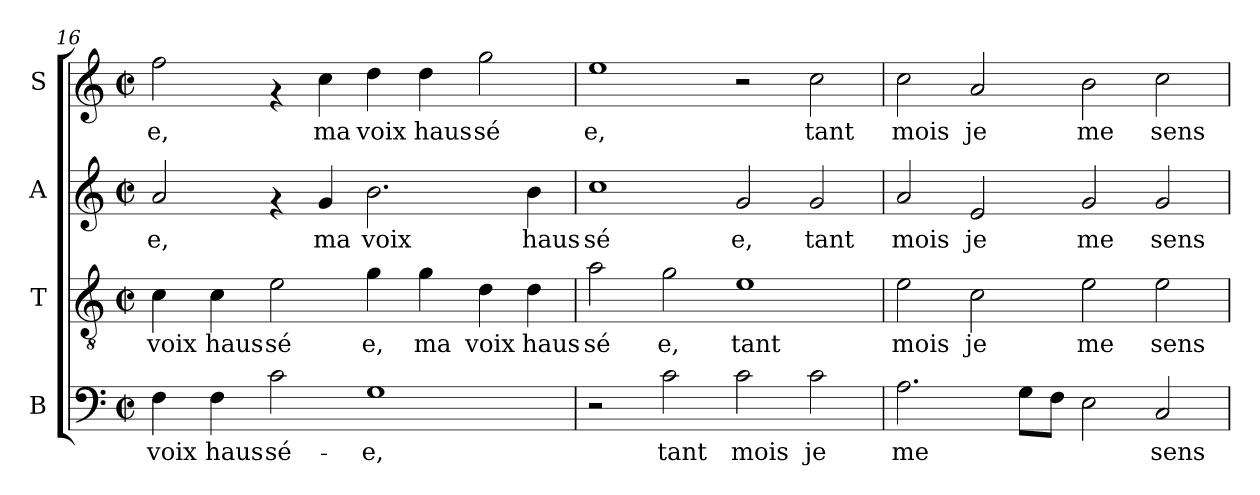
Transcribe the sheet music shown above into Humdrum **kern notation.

**kern	**text	**kern	**text	**kern	**text	**kern	**text
*part4	*part4	*part3	*part3	*part2	*part2	*part1	*part1
*staff4	*staff4	*staff3	*staff3	*staff2	*staff2	*staff1	*staff1
*I"B	*	*I"T	*	*I"A	*	*I"S	*
*clefF4	*	*clefGv2	*	*clefG2	*	*clefG2	*
*k[]	*	*k[]	*	*k[]	*	*k[]	*
*C:	*	*C:	*	*C:	*	*C:	*
*M2/2	*	*M2/2	*	*M2/2	*	*M2/2	*
*met(c|)	*	*met(c|)	*	*met(c|)	*	*met(c|)	*
=16	=16	=16	=16	=16	=16	=16	=16
!	!LO:LY:b:cj	!	!LO:LY:b:cj	!	!LO:LY:b:cj	!	!LO:LY:b:cj
4F\	voix	4c\	voix	2a/	e,	2ff\	e,
!	!LO:LY:b:cj	!	!LO:LY:b:cj	!	!	!	!
4F\	haus	4c\	haus	.	.	.	.
!	!LO:LY:b:cj	!	!LO:LY:b:cj	!	!	!	!
2c\	sé-	2e\	sé	4rf	.	4rf	.
!	!	!	!	!	!LO:LY:b:cj	!	!LO:LY:b:cj
.	.	.	.	4g/	ma	4cc\	ma
!	!LO:LY:b:cj	!	!LO:LY:b:cj	!	!LO:LY:b:cj	!	!LO:LY:b:cj
1G	-e,	4g\	e,	2.b\	voix	4dd\	voix
!	!	!	!LO:LY:b:cj	!	!	!	!LO:LY:b:cj
.	.	4g\	ma	.	.	4dd\	haus
!	!	!	!LO:LY:b:cj	!	!	!	!LO:LY:b:cj
.	.	4d\	voix	.	.	2gg\	sé
!	!	!	!LO:LY:b:cj	!	!LO:LY:b:cj	!	!
.	.	4d\	haus	4b\	haus	.	.
=17	=17	=17	=17	=17	=17	=17	=17
!	!	!	!LO:LY:b:cj	!	!LO:LY:b:cj	!	!LO:LY:b:cj
2r	.	2a\	sé	1cc	sé	1ee	e,
!	!LO:LY:b:cj	!	!LO:LY:b:cj	!	!	!	!
2c\	tant	2g\	e,	.	.	.	.
!	!LO:LY:b:cj	!	!LO:LY:b:cj	!	!LO:LY:b:cj	!	!
2c\	mois	1e	tant	2g/	e,	2r	.
!	!LO:LY:b:cj	!	!	!	!LO:LY:b:cj	!	!LO:LY:b:cj
2c\	je	.	.	2g/	tant	2cc\	tant
=18	=18	=18	=18	=18	=18	=18	=18
!	!LO:LY:b:cj	!	!LO:LY:b:cj	!	!LO:LY:b:cj	!	!LO:LY:b:cj
2.A\	me	2e\	mois	2a/	mois	2cc\	mois
!	!	!	!LO:LY:b:cj	!	!LO:LY:b:cj	!	!LO:LY:b:cj
.	.	2c\	je	2e/	je	2a/	je
!	!LO:LY:b:cj	!	!	!	!	!	!
8G\L	.	.	.	.	.	.	.
!	!LO:LY:b:cj	!	!	!	!	!	!
8F\J	.	.	.	.	.	.	.
!	!LO:LY:b:cj	!	!LO:LY:b:cj	!	!LO:LY:b:cj	!	!LO:LY:b:cj
2E\	.	2e\	me	2g/	me	2b\	me
!	!LO:LY:b:cj	!	!LO:LY:b:cj	!	!LO:LY:b:cj	!	!LO:LY:b:cj
2C/	sens	2e\	sens	2g/	sens	2cc\	sens
=	=	=	=	=	=	=	=
*-	*-	*-	*-	*-	*-	*-	*-
